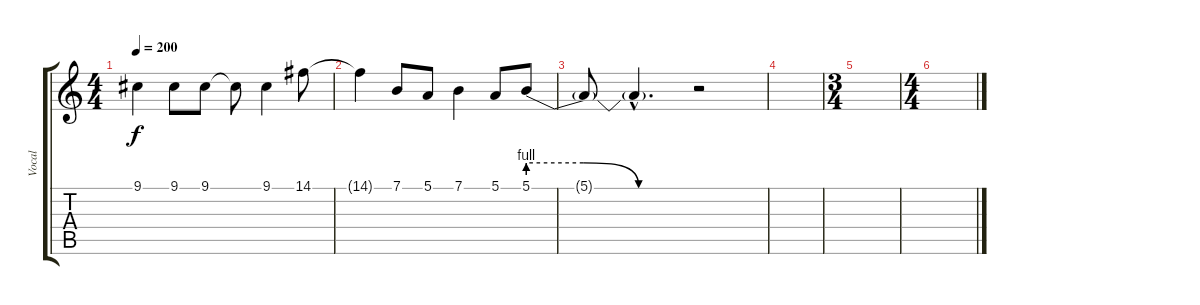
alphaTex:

\track ("Vocal" "Vocal") {instrument fx5brightness}
\staff {score tabs}
\tuning (E4 B3 G3 D3 A2 E2) {hide}
\ts (4 4)
\tempo 200
\clef g2
\ks c
9.1.4{dy f} 9.1.8 9.1.8 9.1{t}.8 9.1.4 14.1.8 |
14.1{t}.4 7.1.8 5.1.8 7.1.4 5.1.8 5.1{be (custom 0 4 20 4 40 0 60 0)}.8 |
5.1{t}.8 5.1{hac t}.4{d} r.2 |
|
\ts (3 4)
|
\ts (4 4)
